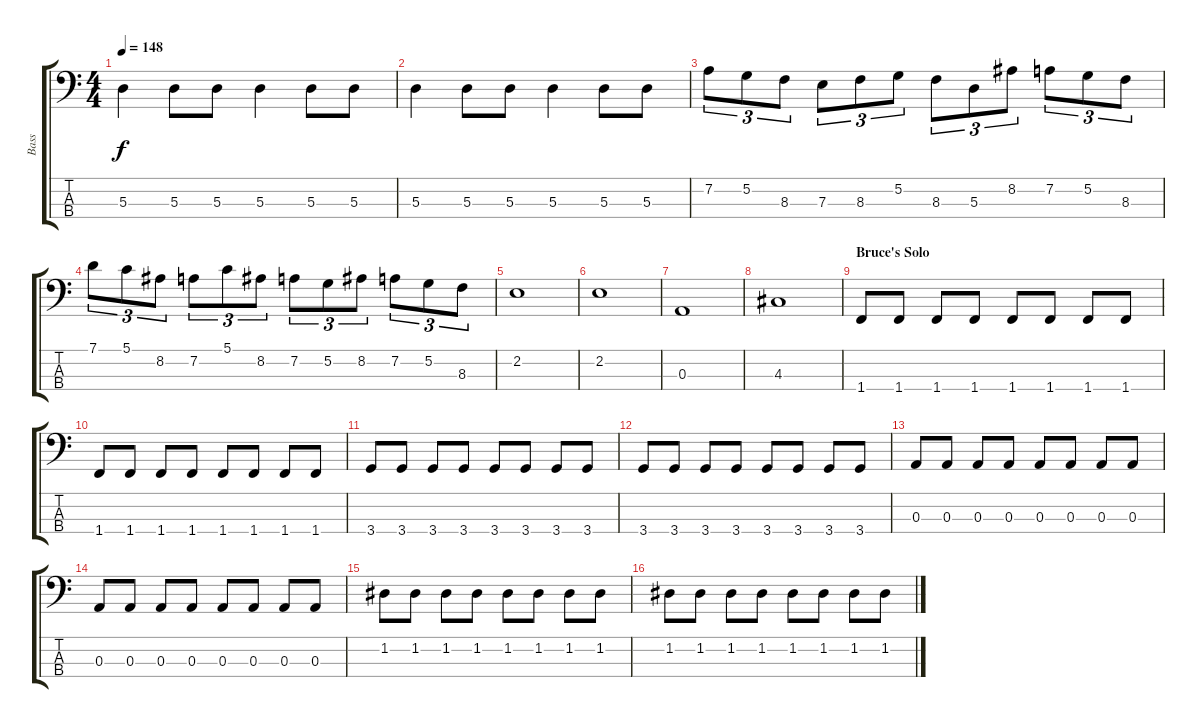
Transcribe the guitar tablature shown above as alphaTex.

\track ("Bass" "Bass") {instrument electricbasspick}
\staff {score tabs}
\tuning (G2 D2 A1 E1) {hide}
\ts (4 4)
\tempo 148
\clef f4
\ks c
5.3.4{dy f} 5.3.8 5.3.8 5.3.4 5.3.8 5.3.8 |
5.3.4 5.3.8 5.3.8 5.3.4 5.3.8 5.3.8 |
7.2.8{tu (3 2)} 5.2.8{tu (3 2)} 8.3.8{tu (3 2)} 7.3.8{tu (3 2)} 8.3.8{tu (3 2)} 5.2.8{tu (3 2)} 8.3.8{tu (3 2)} 5.3.8{tu (3 2)} 8.2.8{tu (3 2)} 7.2.8{tu (3 2)} 5.2.8{tu (3 2)} 8.3.8{tu (3 2)} |
7.1.8{tu (3 2)} 5.1.8{tu (3 2)} 8.2.8{tu (3 2)} 7.2.8{tu (3 2)} 5.1.8{tu (3 2)} 8.2.8{tu (3 2)} 7.2.8{tu (3 2)} 5.2.8{tu (3 2)} 8.2.8{tu (3 2)} 7.2.8{tu (3 2)} 5.2.8{tu (3 2)} 8.3.8{tu (3 2)} |
2.2.1 |
2.2.1 |
0.3.1 |
4.3.1 |
\section ("" "Bruce's Solo")
1.4.8 1.4.8 1.4.8 1.4.8 1.4.8 1.4.8 1.4.8 1.4.8 |
1.4.8 1.4.8 1.4.8 1.4.8 1.4.8 1.4.8 1.4.8 1.4.8 |
3.4.8 3.4.8 3.4.8 3.4.8 3.4.8 3.4.8 3.4.8 3.4.8 |
3.4.8 3.4.8 3.4.8 3.4.8 3.4.8 3.4.8 3.4.8 3.4.8 |
0.3.8 0.3.8 0.3.8 0.3.8 0.3.8 0.3.8 0.3.8 0.3.8 |
0.3.8 0.3.8 0.3.8 0.3.8 0.3.8 0.3.8 0.3.8 0.3.8 |
1.2.8 1.2.8 1.2.8 1.2.8 1.2.8 1.2.8 1.2.8 1.2.8 |
1.2.8 1.2.8 1.2.8 1.2.8 1.2.8 1.2.8 1.2.8 1.2.8
